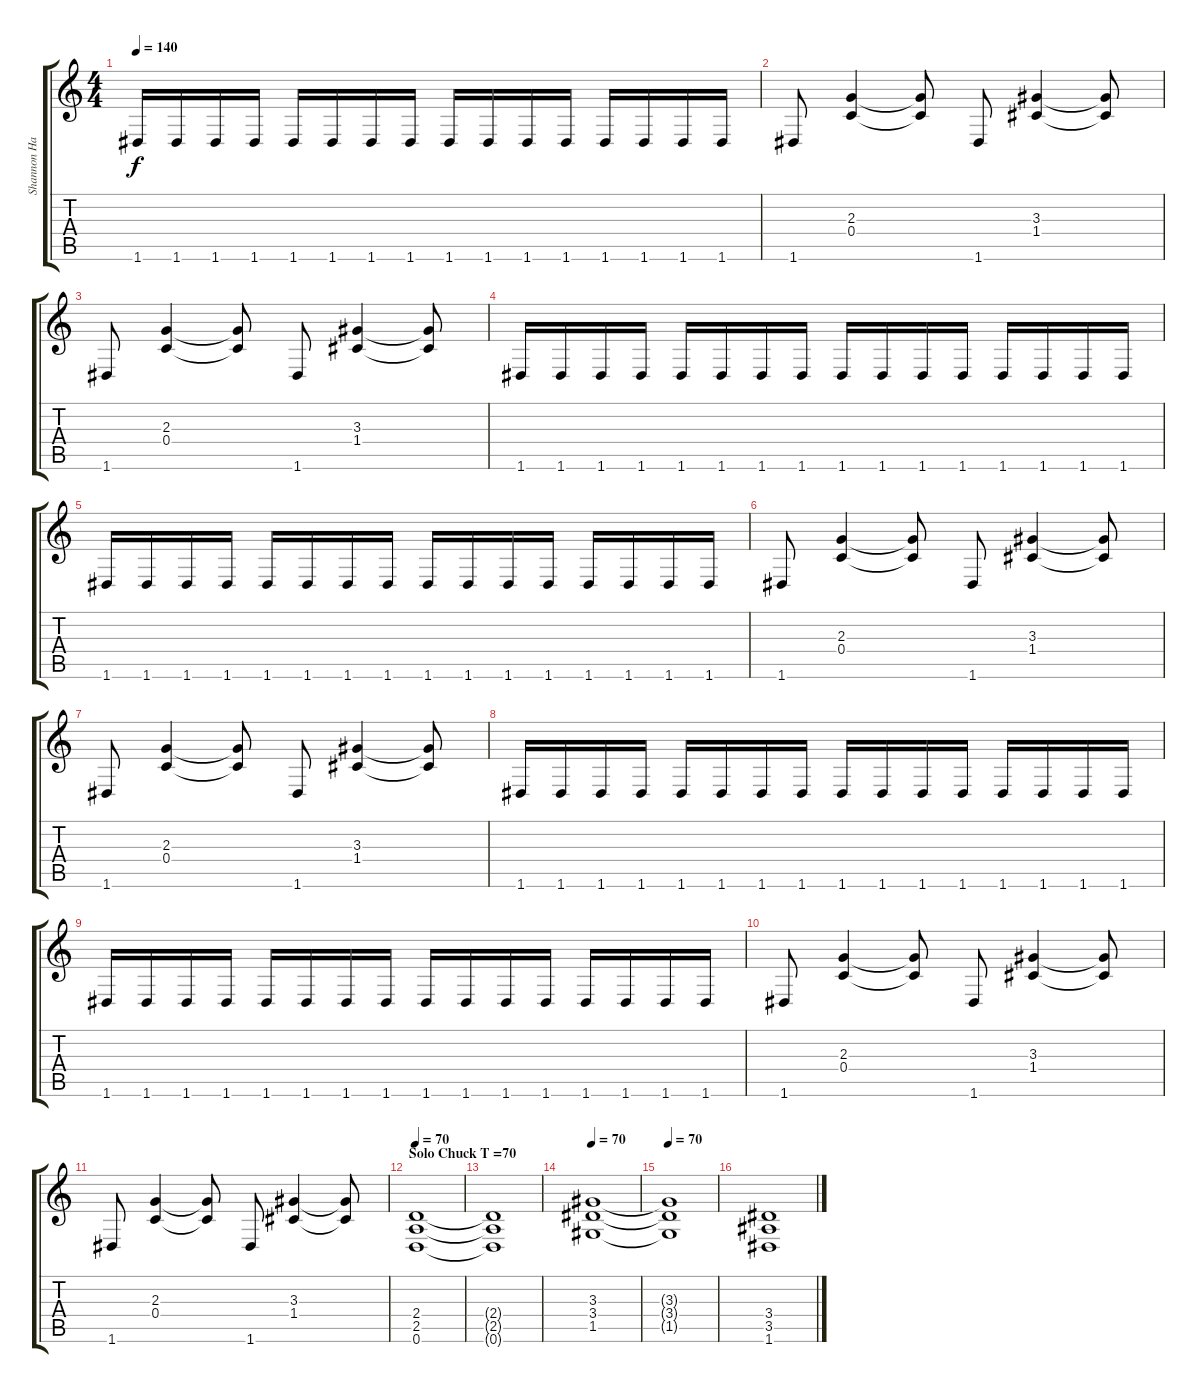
\track ("Shannon Hamm" "Shannon Ha") {instrument distortionguitar}
\staff {score tabs}
\tuning (D4 A3 F3 C3 G2 D2) {hide}
\ts (4 4)
\tempo 140
\clef g2
\ks c
1.6.16{dy f} 1.6.16 1.6.16 1.6.16 1.6.16 1.6.16 1.6.16 1.6.16 1.6.16 1.6.16 1.6.16 1.6.16 1.6.16 1.6.16 1.6.16 1.6.16 |
1.6.8 (2.3 0.4).4 (2.3{t} 0.4{t}).8 1.6.8 (3.3 1.4).4 (3.3{t} 1.4{t}).8 |
1.6.8 (2.3 0.4).4 (2.3{t} 0.4{t}).8 1.6.8 (3.3 1.4).4 (3.3{t} 1.4{t}).8 |
1.6.16 1.6.16 1.6.16 1.6.16 1.6.16 1.6.16 1.6.16 1.6.16 1.6.16 1.6.16 1.6.16 1.6.16 1.6.16 1.6.16 1.6.16 1.6.16 |
1.6.16 1.6.16 1.6.16 1.6.16 1.6.16 1.6.16 1.6.16 1.6.16 1.6.16 1.6.16 1.6.16 1.6.16 1.6.16 1.6.16 1.6.16 1.6.16 |
1.6.8 (2.3 0.4).4 (2.3{t} 0.4{t}).8 1.6.8 (3.3 1.4).4 (3.3{t} 1.4{t}).8 |
1.6.8 (2.3 0.4).4 (2.3{t} 0.4{t}).8 1.6.8 (3.3 1.4).4 (3.3{t} 1.4{t}).8 |
1.6.16 1.6.16 1.6.16 1.6.16 1.6.16 1.6.16 1.6.16 1.6.16 1.6.16 1.6.16 1.6.16 1.6.16 1.6.16 1.6.16 1.6.16 1.6.16 |
1.6.16 1.6.16 1.6.16 1.6.16 1.6.16 1.6.16 1.6.16 1.6.16 1.6.16 1.6.16 1.6.16 1.6.16 1.6.16 1.6.16 1.6.16 1.6.16 |
1.6.8 (2.3 0.4).4 (2.3{t} 0.4{t}).8 1.6.8 (3.3 1.4).4 (3.3{t} 1.4{t}).8 |
1.6.8 (2.3 0.4).4 (2.3{t} 0.4{t}).8 1.6.8 (3.3 1.4).4 (3.3{t} 1.4{t}).8 |
\section ("" "Solo Chuck T =70")
\tempo 70
(2.4 2.5 0.6).1 |
(2.4{t} 2.5{t} 0.6{t}).1 |
\tempo 70
(3.3 3.4 1.5).1 |
\tempo 70
(3.3{t} 3.4{t} 1.5{t}).1 |
(3.4 3.5 1.6).1
